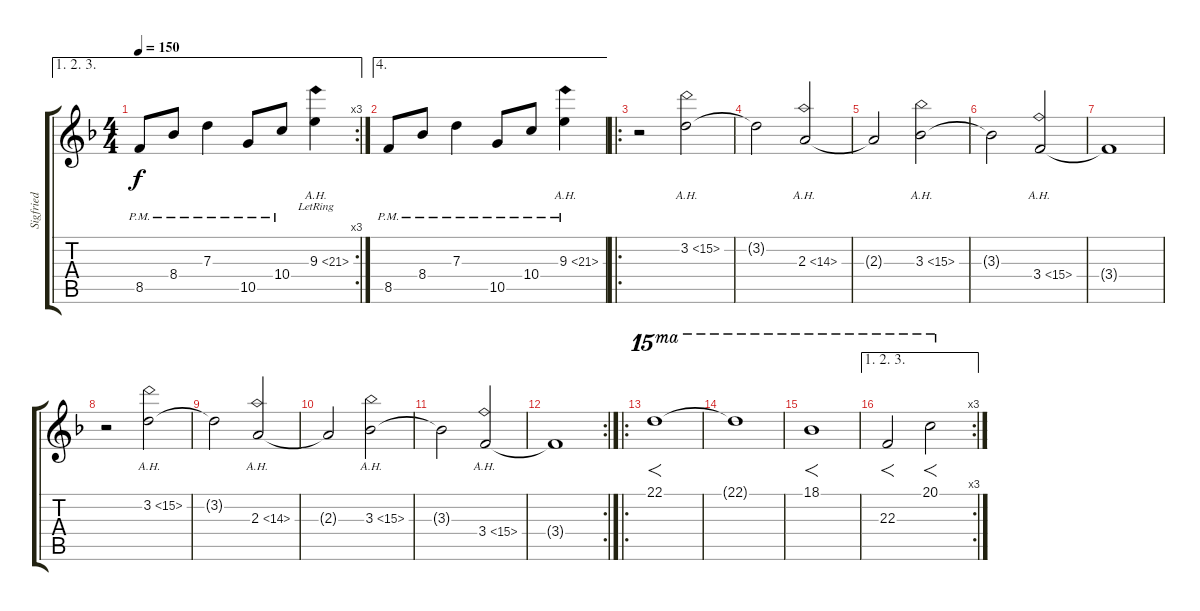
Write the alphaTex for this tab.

\track ("Sigfried" "Sigfried") {instrument distortionguitar}
\staff {score tabs}
\tuning (E4 B3 G3 D3 A2 E2) {hide}
\ae (1 2 3)
\rc 3
\ts (4 4)
\tempo 150
\clef g2
\ks dminor
8.5{pm}.8{dy f} 8.4{pm}.8 7.3{pm}.4 10.5{pm}.8 10.4{pm}.8 9.3{ah 12 lr}.4{instrument guitarharmonics} |
\ae 4
8.5{pm}.8 8.4{pm}.8 7.3{pm}.4 10.5{pm}.8 10.4{pm}.8 9.3{ah 12 pm}.4{instrument guitarharmonics} |
\ro
r.2{volume 16 instrument guitarharmonics} 3.2{ah 12}.2 |
3.2{t}.2 2.3{ah 12}.2 |
2.3{t}.2 3.3{ah 12}.2 |
3.3{t}.2 3.4{ah 12}.2 |
3.4{t}.1 |
r.2 3.2{ah 12}.2 |
3.2{t}.2 2.3{ah 12}.2 |
2.3{t}.2 3.3{ah 12}.2 |
3.3{t}.2 3.4{ah 12}.2 |
\rc 2
3.4{t}.1 |
\ro
22.1.1{f ot 15ma instrument distortionguitar} |
22.1{t}.1{ot 15ma} |
18.1.1{f ot 15ma} |
\ae (1 2 3)
\rc 3
22.3.2{f ot 15ma} 20.1.2{f ot 15ma}
